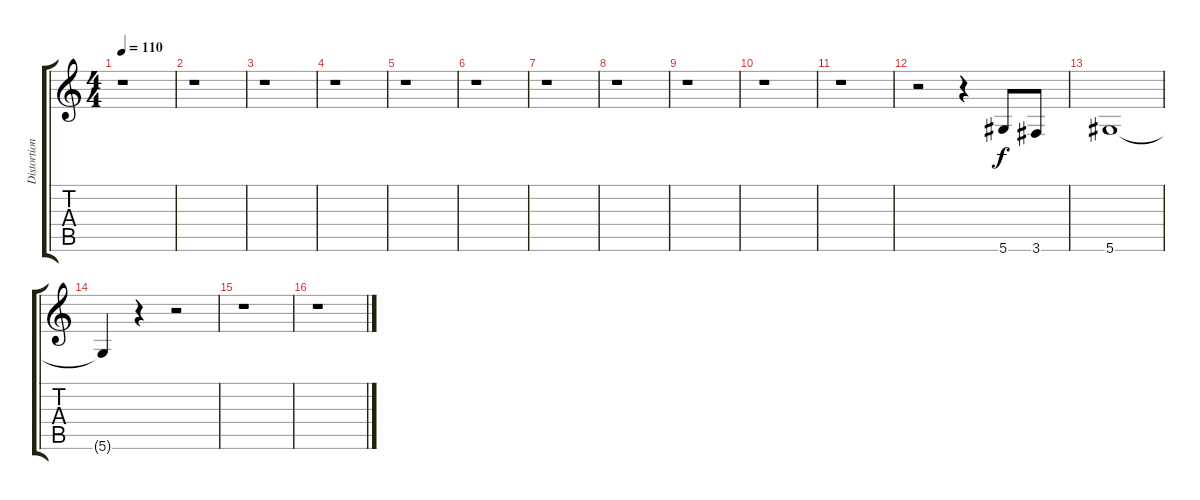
\track ("Distortion Guitar 2" "Distortion") {instrument distortionguitar}
\staff {score tabs}
\tuning (Eb4 Bb3 Gb3 Db3 Ab2 Eb2) {hide}
\ts (4 4)
\tempo 110
\clef g2
\ks c
r.1{dy f} |
r.1 |
r.1 |
r.1 |
r.1 |
r.1 |
r.1 |
r.1 |
r.1 |
r.1 |
r.1 |
r.2 r.4 5.6.8 3.6.8 |
5.6.1 |
5.6{t}.4 r.4 r.2 |
r.1 |
r.1
